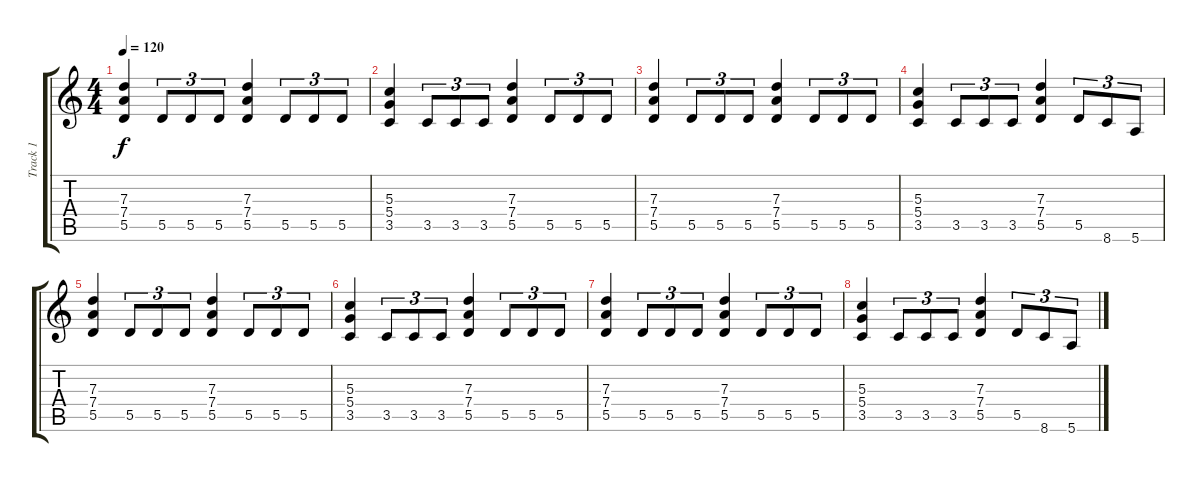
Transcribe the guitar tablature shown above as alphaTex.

\track ("Track 1" "Track 1") {instrument overdrivenguitar}
\staff {score tabs}
\tuning (E4 B3 G3 D3 A2 E2) {hide}
\ts (4 4)
\tempo 120
\clef g2
\ks c
(7.3 7.4 5.5).4{dy f} 5.5.8{tu (3 2)} 5.5.8{tu (3 2)} 5.5.8{tu (3 2)} (7.3 7.4 5.5).4 5.5.8{tu (3 2)} 5.5.8{tu (3 2)} 5.5.8{tu (3 2)} |
(5.3 5.4 3.5).4 3.5.8{tu (3 2)} 3.5.8{tu (3 2)} 3.5.8{tu (3 2)} (7.3 7.4 5.5).4 5.5.8{tu (3 2)} 5.5.8{tu (3 2)} 5.5.8{tu (3 2)} |
(7.3 7.4 5.5).4 5.5.8{tu (3 2)} 5.5.8{tu (3 2)} 5.5.8{tu (3 2)} (7.3 7.4 5.5).4 5.5.8{tu (3 2)} 5.5.8{tu (3 2)} 5.5.8{tu (3 2)} |
(5.3 5.4 3.5).4 3.5.8{tu (3 2)} 3.5.8{tu (3 2)} 3.5.8{tu (3 2)} (7.3 7.4 5.5).4 5.5.8{tu (3 2)} 8.6.8{tu (3 2)} 5.6.8{tu (3 2)} |
(7.3 7.4 5.5).4 5.5.8{tu (3 2)} 5.5.8{tu (3 2)} 5.5.8{tu (3 2)} (7.3 7.4 5.5).4 5.5.8{tu (3 2)} 5.5.8{tu (3 2)} 5.5.8{tu (3 2)} |
(5.3 5.4 3.5).4 3.5.8{tu (3 2)} 3.5.8{tu (3 2)} 3.5.8{tu (3 2)} (7.3 7.4 5.5).4 5.5.8{tu (3 2)} 5.5.8{tu (3 2)} 5.5.8{tu (3 2)} |
(7.3 7.4 5.5).4 5.5.8{tu (3 2)} 5.5.8{tu (3 2)} 5.5.8{tu (3 2)} (7.3 7.4 5.5).4 5.5.8{tu (3 2)} 5.5.8{tu (3 2)} 5.5.8{tu (3 2)} |
(5.3 5.4 3.5).4 3.5.8{tu (3 2)} 3.5.8{tu (3 2)} 3.5.8{tu (3 2)} (7.3 7.4 5.5).4 5.5.8{tu (3 2)} 8.6.8{tu (3 2)} 5.6.8{tu (3 2)}
